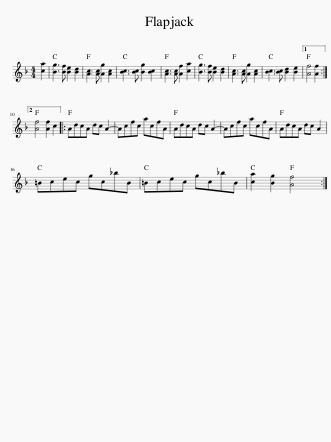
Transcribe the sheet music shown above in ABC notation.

X:1
L:1/8
M:4/4
I:linebreak $
K:F
V:1 treble
V:1
 [ca]2 | [Bg]3 [Bf] [Be]2 [Bd]2 | [Ac]3 [Ac] [Ag]2 [Ac]2 | [Bc]3 [Bc] [Bg]2 [Bc]2 | [Ac]3 [Ac] [Af]2 [ca]2 | %5
 [Bg]3 [Bf] [Be]2 [Bd]2 | [Ac]3 [Ac] [Ag]2 [Ac]2 | [Bc]3 [Bc] [Bd]2 [Be]2 |1 [Af]4 [Af]2 :|2$ [Af]4 [Af]2 c2 |: %10
 AdcA dc A2- | Acfc acfA | AdcA dc A2- | Acfc acfA | AdcA dc A2 |$ %15
 =Bcec gc_bB | =Bcec gc_bB | [ca]2 [Bg]2 [Af]4 :| %18
